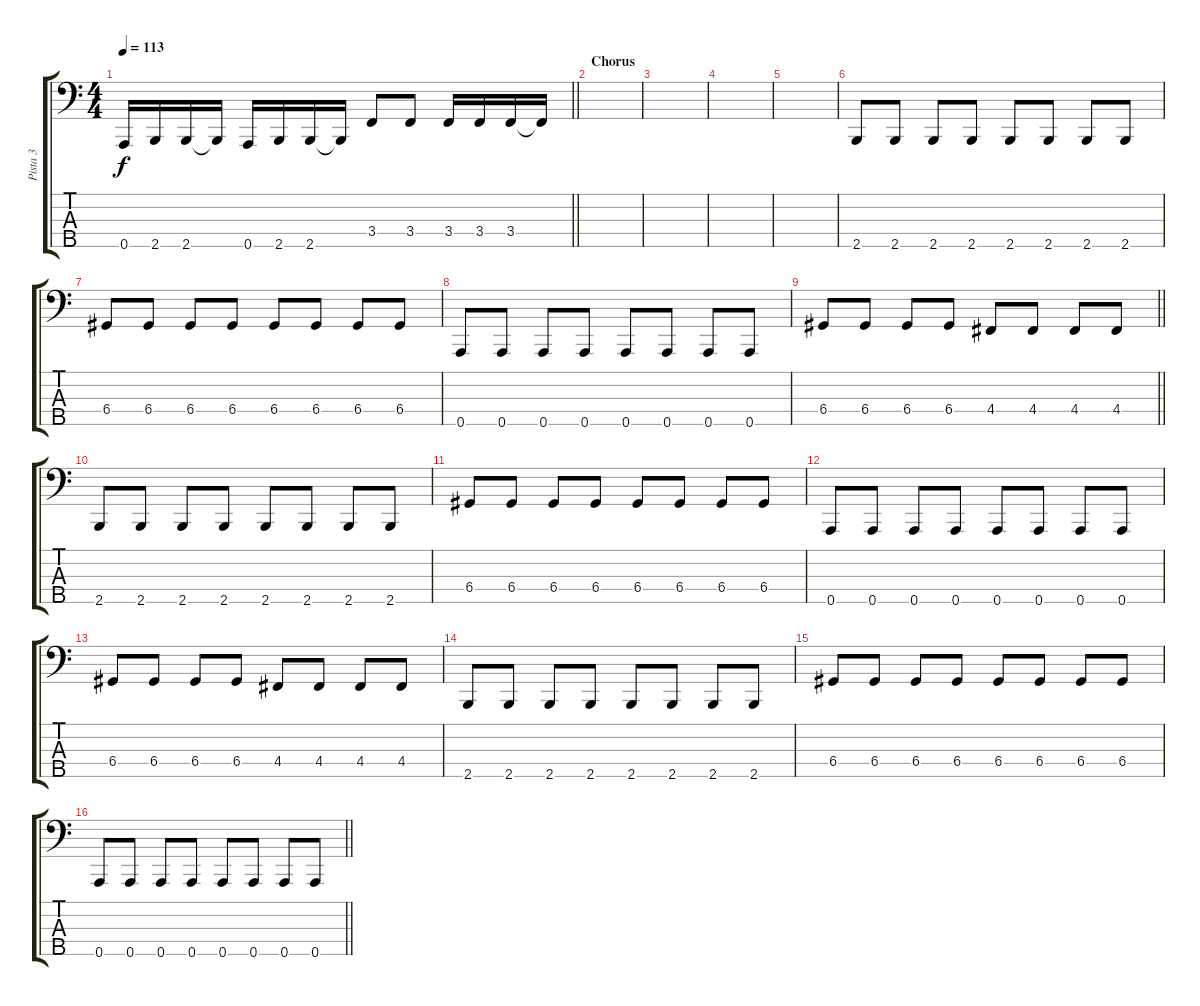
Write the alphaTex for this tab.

\track ("Pista 3" "Pista 3") {instrument slapbass1}
\staff {score tabs}
\tuning (F2 C2 G1 D1 A0) {hide}
\ts (4 4)
\tempo 113
\clef f4
\barLineRight lightlight
\ks c
0.5.16{dy f} 2.5.16 2.5.16 2.5{t}.16 0.5.16 2.5.16 2.5.16 2.5{t}.16 3.4.8 3.4.8 3.4.16 3.4.16 3.4.16 3.4{t}.16 |
\section ("" "Chorus")
|
|
|
|
2.5.8 2.5.8 2.5.8 2.5.8 2.5.8 2.5.8 2.5.8 2.5.8 |
6.4.8 6.4.8 6.4.8 6.4.8 6.4.8 6.4.8 6.4.8 6.4.8 |
0.5.8 0.5.8 0.5.8 0.5.8 0.5.8 0.5.8 0.5.8 0.5.8 |
\barLineRight lightlight
6.4.8 6.4.8 6.4.8 6.4.8 4.4.8 4.4.8 4.4.8 4.4.8 |
2.5.8 2.5.8 2.5.8 2.5.8 2.5.8 2.5.8 2.5.8 2.5.8 |
6.4.8 6.4.8 6.4.8 6.4.8 6.4.8 6.4.8 6.4.8 6.4.8 |
0.5.8 0.5.8 0.5.8 0.5.8 0.5.8 0.5.8 0.5.8 0.5.8 |
6.4.8 6.4.8 6.4.8 6.4.8 4.4.8 4.4.8 4.4.8 4.4.8 |
2.5.8 2.5.8 2.5.8 2.5.8 2.5.8 2.5.8 2.5.8 2.5.8 |
6.4.8 6.4.8 6.4.8 6.4.8 6.4.8 6.4.8 6.4.8 6.4.8 |
\barLineRight lightlight
0.5.8 0.5.8 0.5.8 0.5.8 0.5.8 0.5.8 0.5.8 0.5.8
